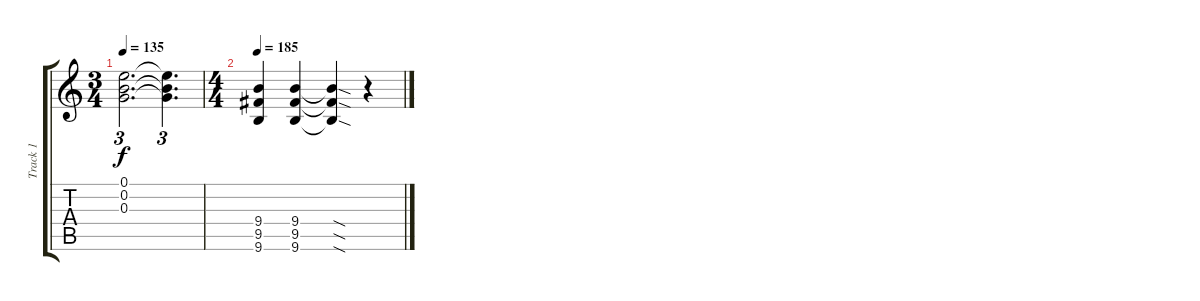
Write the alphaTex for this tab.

\track ("Track 1" "Track 1") {instrument distortionguitar}
\staff {score tabs}
\tuning (E4 B3 G3 D3 A2 D2) {hide}
\ts (3 4)
\tempo 135
\clef g2
\ks c
(0.1{t} 0.2{t} 0.3{t}).2{d tu (3 2) dy f} (0.1{t} 0.2{t} 0.3{t}).4{d tu (3 2)} |
\ts (4 4)
\tempo 185
(9.4 9.5 9.6).4 (9.4 9.5 9.6).4 (9.4{sod t} 9.5{sod t} 9.6{sod t}).4 r.4
